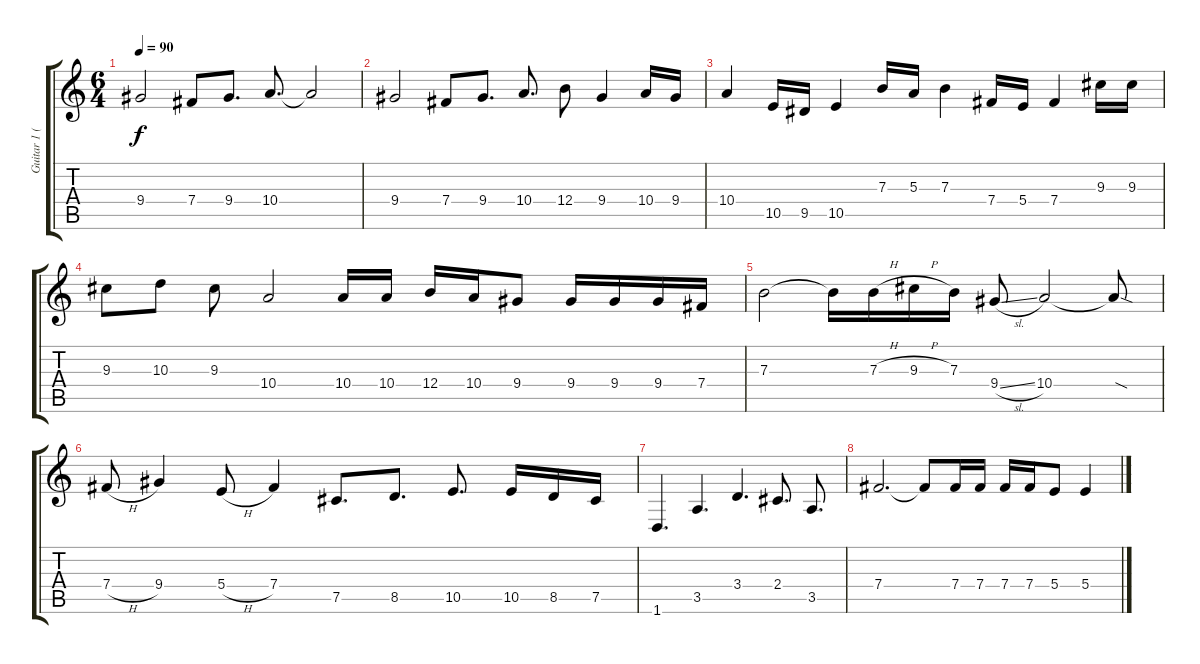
\track ("Guitar 1 (Distortion)" "Guitar 1 (") {instrument distortionguitar}
\staff {score tabs}
\tuning (Db4 Ab3 E3 B2 Gb2 Db2) {hide}
\ts (6 4)
\tempo 90
\clef g2
\ks c
9.4.2{dy f} 7.4.8 9.4.8{d} 10.4.8{d} 10.4{t}.2 |
9.4.2 7.4.8 9.4.8{d} 10.4.8{d} 12.4.8 9.4.4 10.4.16 9.4.16 |
10.4.4 10.5.16 9.5.16 10.5.4 7.3.16 5.3.16 7.3.4 7.4.16 5.4.16 7.4.4 9.3.16 9.3.16 |
9.3.8 10.3.8 9.3.8 10.4.2 10.4.16 10.4.16 12.4.16 10.4.16 9.4.8 9.4.16 9.4.16 9.4.16 7.4.16 |
7.3.2 7.3{t}.16 7.3{h}.16 9.3{h}.16 7.3.16 9.4{sl}.8 10.4.2 10.4{sod t}.8 |
7.4{h}.8 9.4.4 5.4{h}.8 7.4.4 7.5.8{d} 8.5.8{d} 10.5.8{d} 10.5.16 8.5.16 7.5.16 |
1.6.4{d} 3.5.4{d} 3.4.4{d} 2.4.8{d} 3.5.8{d} |
7.4.2{d} 7.4{t}.8 7.4.16 7.4.16 7.4.16 7.4.16 5.4.8 5.4.4
